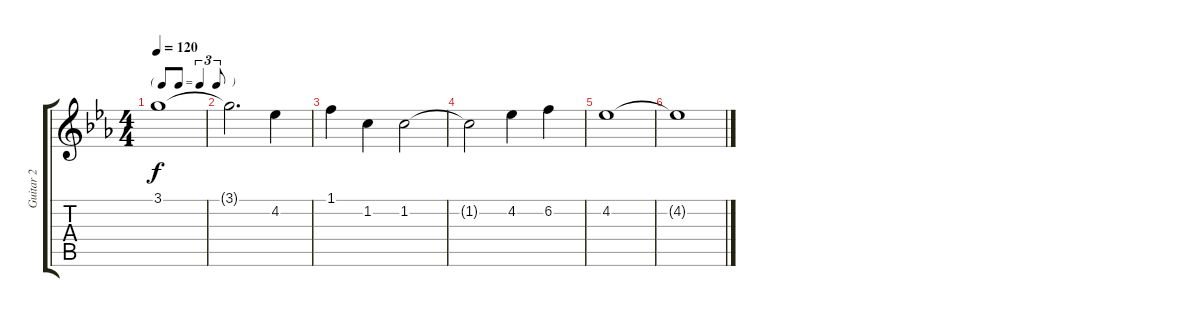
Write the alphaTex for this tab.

\track ("Guitar 2" "Guitar 2") {instrument electricguitarjazz}
\staff {score tabs}
\tuning (E4 B3 G3 D3 A2 E2) {hide}
\ts (4 4)
\tf triplet8th
\tempo 120
\clef g2
\ks eb
3.1.1{dy f} |
3.1{t}.2{d} 4.2.4 |
1.1.4 1.2.4 1.2.2 |
1.2{t}.2 4.2.4 6.2.4 |
4.2.1 |
4.2{t}.1
